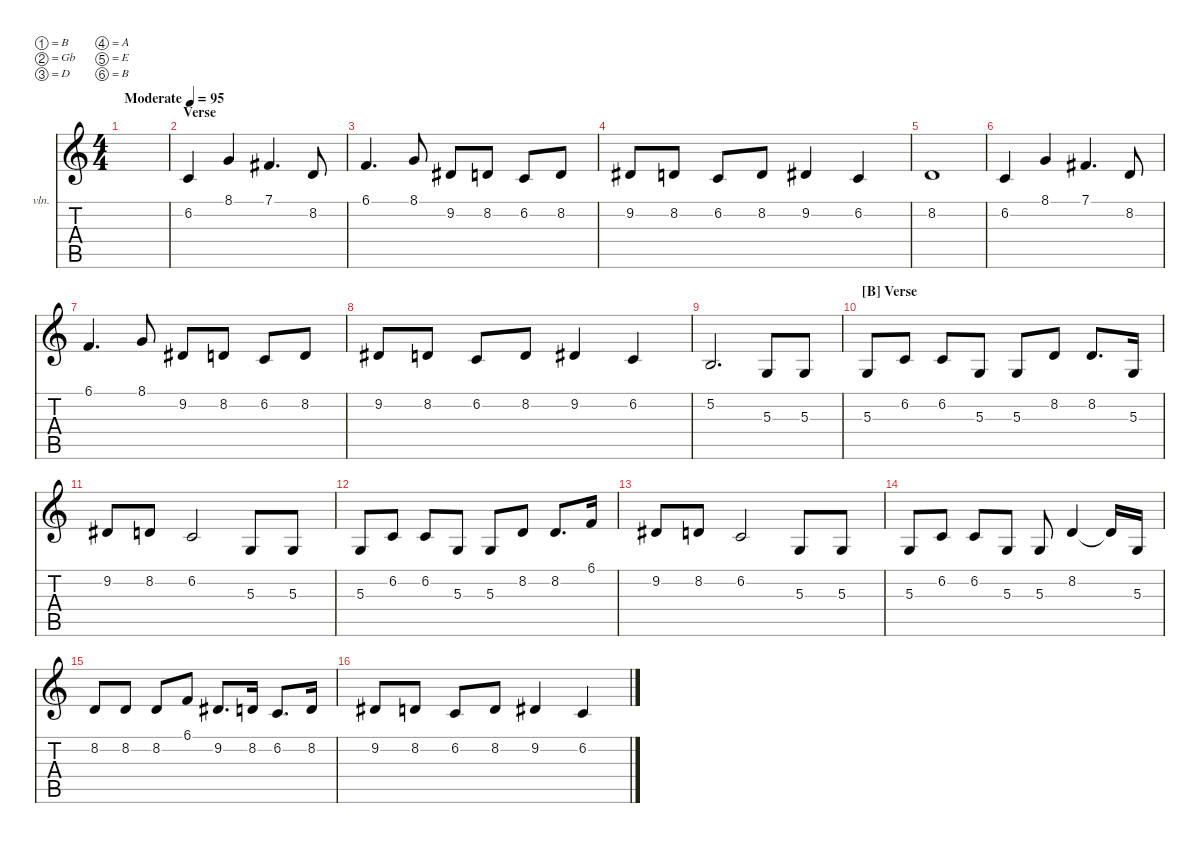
\defaultSystemsLayout 4
\hideDynamics
\bracketExtendMode nobrackets
\firstSystemTrackNameOrientation horizontal
\otherSystemsTrackNameOrientation horizontal
\track ("Vocals" "vln.") {solo instrument synthstrings1}
\staff {score tabs}
\tuning (B3 Gb3 D3 A2 E2 B1)
\ts (4 4)
\beaming (8 2 2 2 2)
\scale
1.04794
\tempo (95 "Moderate")
\accidentals auto
\clef g2
\ottava regular
\simile none
\ks c
|
\section ("" "Verse")
\scale
0.952065 6.2.4{beam Up} 8.1.4{beam Up} 7.1{acc #}.4{d beam Up} 8.2.8{beam Up} |
\scale
1.03043 6.1.4{d beam Up} 8.1.8{beam Up} 9.2{acc #}.8{beam Up} 8.2.8{beam Up} 6.2.8{beam Up} 8.2.8{beam Up} |
\scale
0.969568 9.2{acc #}.8{beam Up} 8.2.8{beam Up} 6.2.8{beam Up} 8.2.8{beam Up} 9.2{acc #}.4{beam Up} 6.2.4{beam Up} |
\scale
1.03043 8.2.1{beam Up} |
\scale
0.969568 6.2.4{beam Up} 8.1.4{beam Up} 7.1{acc #}.4{d beam Up} 8.2.8{beam Up} |
\scale
1.03043 6.1.4{d beam Up} 8.1.8{beam Up} 9.2{acc #}.8{beam Up} 8.2.8{beam Up} 6.2.8{beam Up} 8.2.8{beam Up} |
\scale
0.969568 9.2{acc #}.8{beam Up} 8.2.8{beam Up} 6.2.8{beam Up} 8.2.8{beam Up} 9.2{acc #}.4{beam Up} 6.2.4{beam Up} |
\scale
1.03043 5.2.2{d beam Up} 5.3.8{beam Up} 5.3.8{beam Up} |
\section ("B" "Verse")
\scale
0.969568 5.3.8{beam Up} 6.2.8{beam Up} 6.2.8{beam Up} 5.3.8{beam Up} 5.3.8{beam Up} 8.2.8{beam Up} 8.2.8{d beam Up} 5.3.16{beam Up} |
\scale
1.03043 9.2{acc #}.8{beam Up} 8.2.8{beam Up} 6.2.2{beam Up} 5.3.8{beam Up} 5.3.8{beam Up} |
\scale
0.969568 5.3.8{beam Up} 6.2.8{beam Up} 6.2.8{beam Up} 5.3.8{beam Up} 5.3.8{beam Up} 8.2.8{beam Up} 8.2.8{d beam Up} 6.1.16{beam Up} |
\scale
1.03043 9.2{acc #}.8{beam Up} 8.2.8{beam Up} 6.2.2{beam Up} 5.3.8{beam Up} 5.3.8{beam Up} |
\scale
0.969568 5.3.8{beam Up} 6.2.8{beam Up} 6.2.8{beam Up} 5.3.8{beam Up} 5.3.8{beam Up} 8.2.4{beam Up} 8.2{t}.16{beam Up} 5.3.16{beam Up} |
\scale
1.03043 8.2.8{beam Up} 8.2.8{beam Up} 8.2.8{beam Up} 6.1.8{beam Up} 9.2{acc #}.8{d beam Up} 8.2.16{beam Up} 6.2.8{d beam Up} 8.2.16{beam Up} |
\scale
0.969568 9.2{acc #}.8{beam Up} 8.2.8{beam Up} 6.2.8{beam Up} 8.2.8{beam Up} 9.2{acc #}.4{beam Up} 6.2.4{beam Up}
